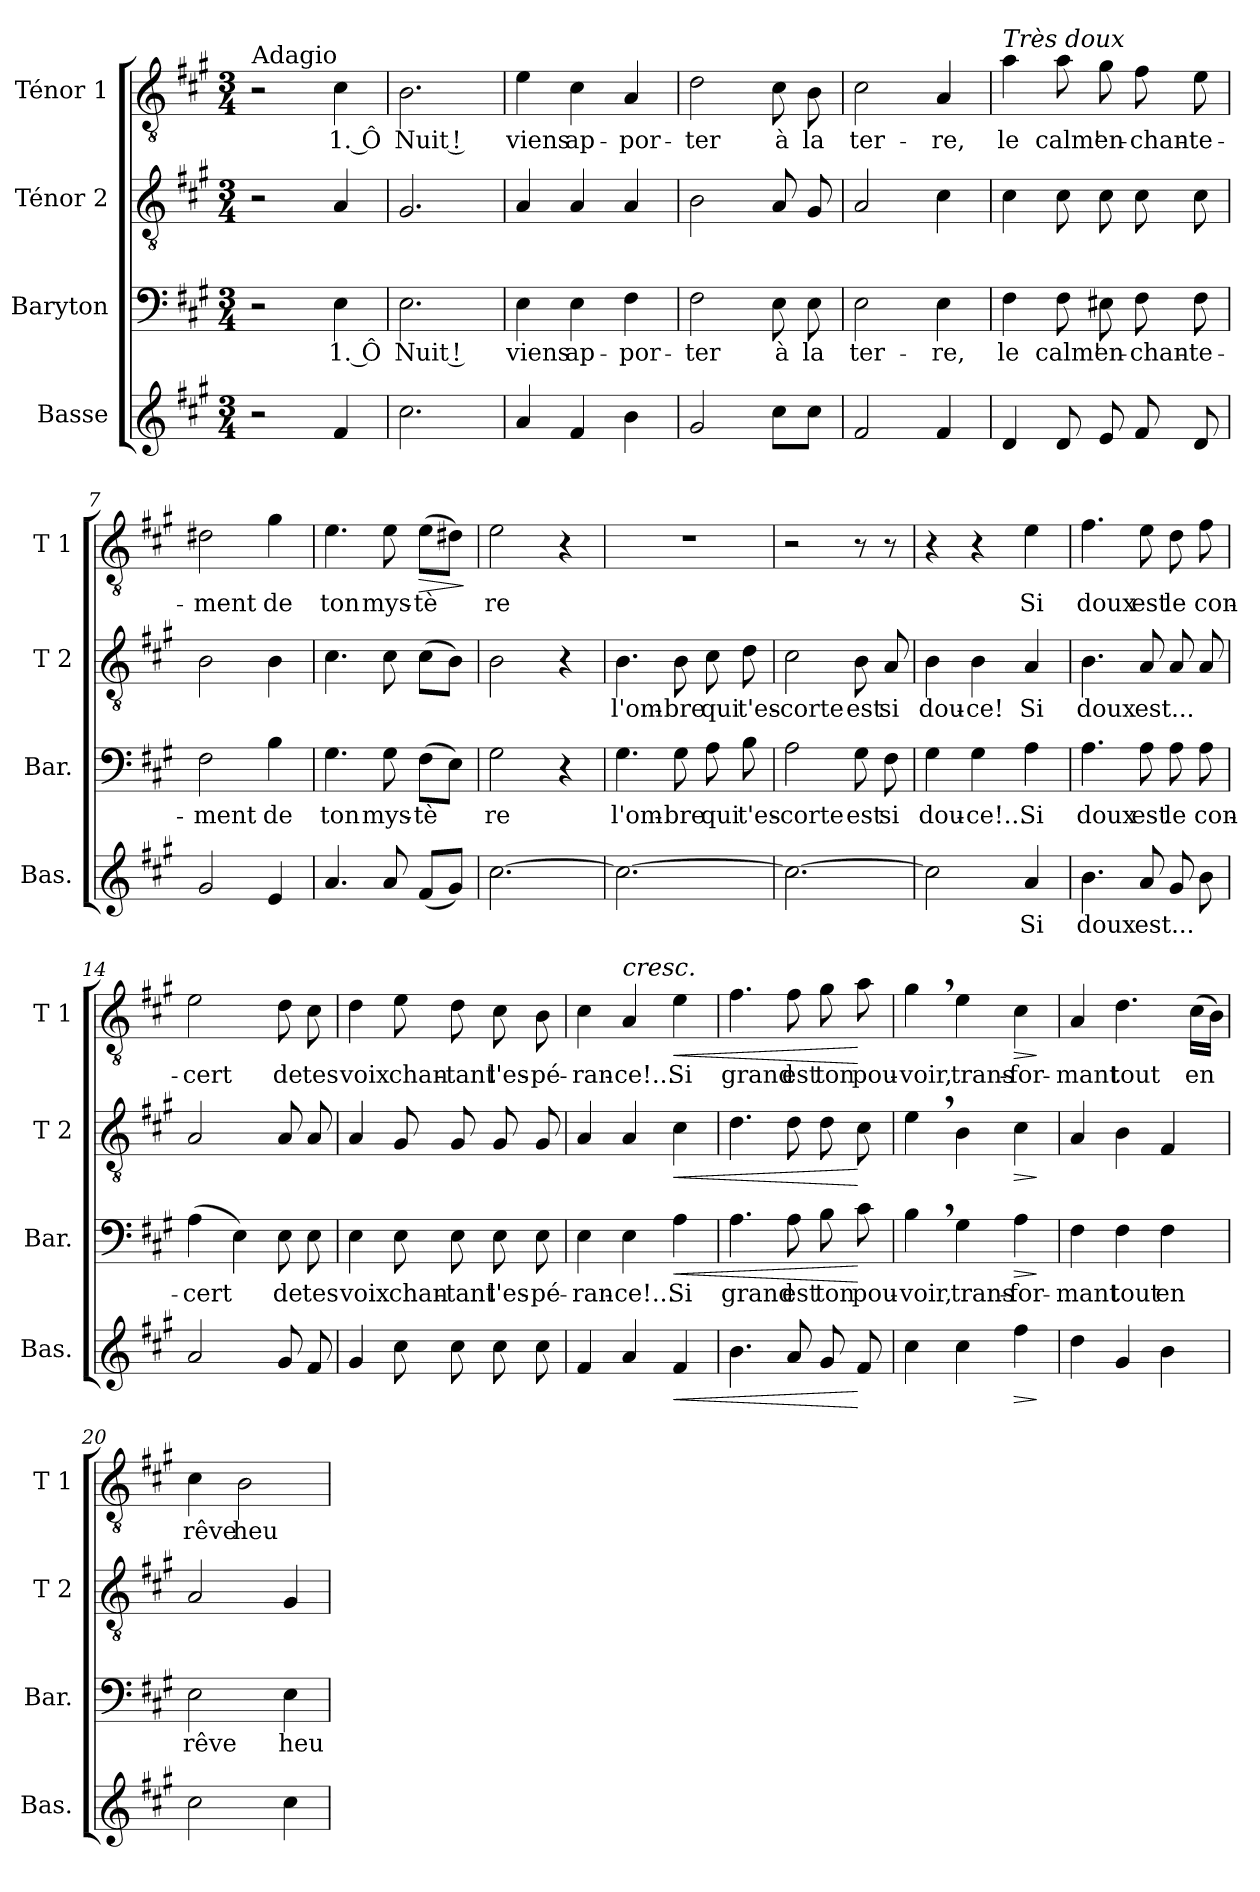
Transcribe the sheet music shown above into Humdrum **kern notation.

**kern	**text	**dynam	**kern	**text	**dynam	**kern	**text	**dynam	**kern	**text	**dynam
*part4	*part4	*part4	*part3	*part3	*part3	*part2	*part2	*part2	*part1	*part1	*part1
*staff4	*staff4	*staff4	*staff3	*staff3	*staff3	*staff2	*staff2	*staff2	*staff1	*staff1	*staff1
*I"Basse	*	*	*I"Baryton	*	*	*I"Ténor 2	*	*	*I"Ténor 1	*	*
*I'Bas.	*	*	*I'Bar.	*	*	*I'T 2	*	*	*I'T 1	*	*
*clefG2	*	*	*clefF4	*	*	*clefGv2	*	*	*clefGv2	*	*
*k[f#c#g#]	*	*	*k[f#c#g#]	*	*	*k[f#c#g#]	*	*	*k[f#c#g#]	*	*
*M3/4	*	*	*M3/4	*	*	*M3/4	*	*	*M3/4	*	*
*MM74	*	*	*MM74	*	*	*MM74	*	*	*MM74	*	*
=1	=1	=1	=1	=1	=1	=1	=1	=1	=1	=1	=1
!	!	!	!	!	!	!	!	!	!LO:TX:a:t=Adagio	!	!
2r	.	.	2r	.	.	2r	.	.	2r	.	.
!	!	!	!	!LO:LY:b	!	!	!	!	!	!LO:LY:b	!
4f#/	.	.	4E\	1. Ô	.	4A/	.	.	4c#\	1. Ô	.
=2	=2	=2	=2	=2	=2	=2	=2	=2	=2	=2	=2
!	!	!	!	!LO:LY:b	!	!	!	!	!	!LO:LY:b	!
2.cc#\	.	.	2.E\	Nuit !	.	2.G#/	.	.	2.B\	Nuit !	.
=3	=3	=3	=3	=3	=3	=3	=3	=3	=3	=3	=3
!	!	!	!	!LO:LY:b	!	!	!	!	!	!LO:LY:b	!
4a/	.	.	4E\	viens	.	4A/	.	.	4e\	viens	.
!	!	!	!	!LO:LY:b	!	!	!	!	!	!LO:LY:b	!
4f#/	.	.	4E\	ap-	.	4A/	.	.	4c#\	ap-	.
!	!	!	!	!LO:LY:b	!	!	!	!	!	!LO:LY:b	!
4b\	.	.	4F#\	-por-	.	4A/	.	.	4A/	-por-	.
=4	=4	=4	=4	=4	=4	=4	=4	=4	=4	=4	=4
!	!	!	!	!LO:LY:b	!	!	!	!	!	!LO:LY:b	!
2g#/	.	.	2F#\	-ter	.	2B\	.	.	2d\	-ter	.
!	!	!	!	!LO:LY:b	!	!	!	!	!	!LO:LY:b	!
8cc#\L	.	.	8E\	à	.	8A/	.	.	8c#\	à	.
!	!	!	!	!LO:LY:b	!	!	!	!	!	!LO:LY:b	!
8cc#\J	.	.	8E\	la	.	8G#/	.	.	8B\	la	.
=5	=5	=5	=5	=5	=5	=5	=5	=5	=5	=5	=5
!	!	!	!	!LO:LY:b	!	!	!	!	!	!LO:LY:b	!
2f#/	.	.	2E\	ter-	.	2A/	.	.	2c#\	ter-	.
!	!	!	!	!LO:LY:b	!	!	!	!	!	!LO:LY:b	!
4f#/	.	.	4E\	-re,	.	4c#\	.	.	4A/	-re,	.
=6	=6	=6	=6	=6	=6	=6	=6	=6	=6	=6	=6
!	!	!	!	!	!	!	!	!	!LO:TX:a:i:t=Très doux	!	!
!	!	!	!	!LO:LY:b	!	!	!	!	!	!LO:LY:b	!
4d/	.	.	4F#\	le	.	4c#\	.	.	4a\	le	.
!	!	!	!	!LO:LY:b	!	!	!	!	!	!LO:LY:b	!
8d/	.	.	8F#\	calm'	.	8c#\	.	.	8a\	calm'	.
!	!	!	!	!LO:LY:b	!	!	!	!	!	!LO:LY:b	!
8e/	.	.	8E#X\	en-	.	8c#\	.	.	8g#\	en-	.
!	!	!	!	!LO:LY:b	!	!	!	!	!	!LO:LY:b	!
8f#/	.	.	8F#\	-chan-	.	8c#\	.	.	8f#\	-chan-	.
!	!	!	!	!LO:LY:b	!	!	!	!	!	!LO:LY:b	!
8d/	.	.	8F#\	-te-	.	8c#\	.	.	8e\	-te-	.
=7	=7	=7	=7	=7	=7	=7	=7	=7	=7	=7	=7
!	!	!	!	!LO:LY:b	!	!	!	!	!	!LO:LY:b	!
2g#/	.	.	2F#\	-ment	.	2B\	.	.	2d#X\	-ment	.
!	!	!	!	!LO:LY:b	!	!	!	!	!	!LO:LY:b	!
4e/	.	.	4B\	de	.	4B\	.	.	4g#\	de	.
=8	=8	=8	=8	=8	=8	=8	=8	=8	=8	=8	=8
!	!	!	!	!LO:LY:b	!	!	!	!	!	!LO:LY:b	!
4.a/	.	.	4.G#\	ton	.	4.c#\	.	.	4.e\	ton	.
!	!	!	!	!LO:LY:b	!	!	!	!	!	!LO:LY:b	!
8a/	.	.	8G#\	mys-	.	8c#\	.	.	8e\	mys-	.
!	!	!	!	!LO:LY:b	!	!	!	!	!	!LO:LY:b	!LO:HP:b
(<8f#/L	.	.	(>8F#\L	-tè	.	(>8c#\L	.	.	(>8e\L	-tè	>
8g#/J)	.	.	8E\J)	.	.	8B\J)	.	.	8d#X\J)	.	.
.	.	.	.	.	.	.	.	.	.	.	]
=9	=9	=9	=9	=9	=9	=9	=9	=9	=9	=9	=9
!	!	!	!	!LO:LY:b	!	!	!	!	!	!LO:LY:b	!
[2.cc#\	.	.	2G#\	re	.	2B\	.	.	2e\	re	.
.	.	.	4r	.	.	4r	.	.	4r	.	.
!!LO:LB:g=z
=10	=10	=10	=10	=10	=10	=10	=10	=10	=10	=10	=10
!	!	!	!	!LO:LY:b	!	!	!LO:LY:b	!	!	!	!
2.cc#\_	.	.	4.G#\	l'om-	.	4.B\	l'om-	.	2.r	.	.
!	!	!	!	!LO:LY:b	!	!	!LO:LY:b	!	!	!	!
.	.	.	8G#\	-bre	.	8B\	-bre	.	.	.	.
!	!	!	!	!LO:LY:b	!	!	!LO:LY:b	!	!	!	!
.	.	.	8A\	qui	.	8c#\	qui	.	.	.	.
!	!	!	!	!LO:LY:b	!	!	!LO:LY:b	!	!	!	!
.	.	.	8B\	t'es-	.	8d\	t'es-	.	.	.	.
=11	=11	=11	=11	=11	=11	=11	=11	=11	=11	=11	=11
!	!	!	!	!LO:LY:b	!	!	!LO:LY:b	!	!	!	!
2.cc#\_	.	.	2A\	-corte	.	2c#\	-corte	.	2r	.	.
!	!	!	!	!LO:LY:b	!	!	!LO:LY:b	!	!	!	!
.	.	.	8G#\	est	.	8B\	est	.	8r	.	.
!	!	!	!	!LO:LY:b	!	!	!LO:LY:b	!	!	!	!
.	.	.	8F#\	si	.	8A/	si	.	8r	.	.
=12	=12	=12	=12	=12	=12	=12	=12	=12	=12	=12	=12
!	!	!	!	!LO:LY:b	!	!	!LO:LY:b	!	!	!	!
2cc#\]	.	.	4G#\	dou-	.	4B\	dou-	.	4r	.	.
!	!	!	!	!LO:LY:b	!	!	!LO:LY:b	!	!	!	!
.	.	.	4G#\	-ce!...	.	4B\	-ce!	.	4r	.	.
!	!LO:LY:b	!	!	!LO:LY:b	!	!	!LO:LY:b	!	!	!LO:LY:b	!
4a/	Si	.	4A\	Si	.	4A/	Si	.	4e\	Si	.
=13	=13	=13	=13	=13	=13	=13	=13	=13	=13	=13	=13
!	!LO:LY:b	!	!	!LO:LY:b	!	!	!LO:LY:b	!	!	!LO:LY:b	!
4.b\	doux	.	4.A\	doux	.	4.B\	doux	.	4.f#\	doux	.
!	!LO:LY:b	!	!	!LO:LY:b	!	!	!LO:LY:b	!	!	!LO:LY:b	!
8a/	est...	.	8A\	est	.	8A/	est...	.	8e\	est	.
!	!	!	!	!LO:LY:b	!	!	!	!	!	!LO:LY:b	!
8g#/	.	.	8A\	le	.	8A/	.	.	8d\	le	.
!	!	!	!	!LO:LY:b	!	!	!	!	!	!LO:LY:b	!
8b\	.	.	8A\	con-	.	8A/	.	.	8f#\	con-	.
=14	=14	=14	=14	=14	=14	=14	=14	=14	=14	=14	=14
!	!	!	!	!LO:LY:b	!	!	!	!	!	!LO:LY:b	!
2a/	.	.	(>4A\	-cert	.	2A/	.	.	2e\	-cert	.
.	.	.	4E\)	.	.	.	.	.	.	.	.
!	!	!	!	!LO:LY:b	!	!	!	!	!	!LO:LY:b	!
8g#/	.	.	8E\	de	.	8A/	.	.	8d\	de	.
!	!	!	!	!LO:LY:b	!	!	!	!	!	!LO:LY:b	!
8f#/	.	.	8E\	tes	.	8A/	.	.	8c#\	tes	.
=15	=15	=15	=15	=15	=15	=15	=15	=15	=15	=15	=15
!	!	!	!	!LO:LY:b	!	!	!	!	!	!LO:LY:b	!
4g#/	.	.	4E\	voix	.	4A/	.	.	4d\	voix	.
!	!	!	!	!LO:LY:b	!	!	!	!	!	!LO:LY:b	!
8cc#\	.	.	8E\	chan-	.	8G#/	.	.	8e\	chan-	.
!	!	!	!	!LO:LY:b	!	!	!	!	!	!LO:LY:b	!
8cc#\	.	.	8E\	-tant	.	8G#/	.	.	8d\	-tant	.
!	!	!	!	!LO:LY:b	!	!	!	!	!	!LO:LY:b	!
8cc#\	.	.	8E\	l'es-	.	8G#/	.	.	8c#\	l'es-	.
!	!	!	!	!LO:LY:b	!	!	!	!	!	!LO:LY:b	!
8cc#\	.	.	8E\	-pé-	.	8G#/	.	.	8B\	-pé-	.
!!LO:LB:g=z
=16	=16	=16	=16	=16	=16	=16	=16	=16	=16	=16	=16
!	!	!	!	!LO:LY:b	!	!	!	!	!	!LO:LY:b	!
4f#/	.	.	4E\	-ran-	.	4A/	.	.	4c#\	-ran-	.
!	!	!	!	!	!	!	!	!	!LO:TX:a:i:t=cresc.	!	!
!	!	!	!	!LO:LY:b	!	!	!	!	!	!LO:LY:b	!
4a/	.	.	4E\	-ce!...	.	4A/	.	.	4A/	-ce!...	.
!	!	!LO:HP:b	!	!LO:LY:b	!LO:HP:b	!	!	!LO:HP:b	!	!LO:LY:b	!LO:HP:b
4f#/	.	<	4A\	Si	<	4c#\	.	<	4e\	Si	<
=17	=17	=17	=17	=17	=17	=17	=17	=17	=17	=17	=17
!	!	!	!	!LO:LY:b	!	!	!	!	!	!LO:LY:b	!
4.b\	.	.	4.A\	grand	.	4.d\	.	.	4.f#\	grand	.
!	!	!	!	!LO:LY:b	!	!	!	!	!	!LO:LY:b	!
8a/	.	.	8A\	est	.	8d\	.	.	8f#\	est	.
!	!	!	!	!LO:LY:b	!	!	!	!	!	!LO:LY:b	!
8g#/	.	.	8B\	ton	.	8d\	.	.	8g#\	ton	.
!	!	!	!	!LO:LY:b	!	!	!	!	!	!LO:LY:b	!
8f#/	.	[	8c#\	pou-	[	8c#\	.	[	8a\	pou-	[
!!LO:PB:g=z
=18	=18	=18	=18	=18	=18	=18	=18	=18	=18	=18	=18
!	!	!	!	!LO:LY:b	!	!	!	!	!	!LO:LY:b	!
4cc#\	.	.	4B,\	-voir,	.	4e,\	.	.	4g#,\	-voir,	.
!	!	!	!	!LO:LY:b	!	!	!	!	!	!LO:LY:b	!
4cc#\	.	.	4G#\	trans-	.	4B\	.	.	4e\	trans-	.
!	!	!LO:HP:b	!	!LO:LY:b	!LO:HP:b	!	!	!LO:HP:b	!	!LO:LY:b	!LO:HP:b
4ff#\	.	>	4A\	-for-	>	4c#\	.	>	4c#\	-for-	>
.	.	]	.	.	]	.	.	]	.	.	]
=19	=19	=19	=19	=19	=19	=19	=19	=19	=19	=19	=19
!	!	!	!	!LO:LY:b	!	!	!	!	!	!LO:LY:b	!
4dd\	.	.	4F#\	-mant	.	4A/	.	.	4A/	-mant	.
!	!	!	!	!LO:LY:b	!	!	!	!	!	!LO:LY:b	!
4g#/	.	.	4F#\	tout	.	4B\	.	.	4.d\	tout	.
!	!	!	!	!LO:LY:b	!	!	!	!	!	!	!
4b\	.	.	4F#\	en	.	4F#/	.	.	.	.	.
!	!	!	!	!	!	!	!	!	!	!LO:LY:b	!
.	.	.	.	.	.	.	.	.	(>16c#\LL	en	.
.	.	.	.	.	.	.	.	.	16B\JJ)	.	.
=20	=20	=20	=20	=20	=20	=20	=20	=20	=20	=20	=20
!	!	!	!	!LO:LY:b	!	!	!	!	!	!LO:LY:b	!
2cc#\	.	.	2E\	rêve	.	2A/	.	.	4c#\	rêve	.
!	!	!	!	!	!	!	!	!	!	!LO:LY:b	!
.	.	.	.	.	.	.	.	.	2B\	heu-	.
!	!	!	!	!LO:LY:b	!	!	!	!	!	!	!
4cc#\	.	.	4E\	heu-	.	4G#/	.	.	.	.	.
=	=	=	=	=	=	=	=	=	=	=	=
*-	*-	*-	*-	*-	*-	*-	*-	*-	*-	*-	*-
